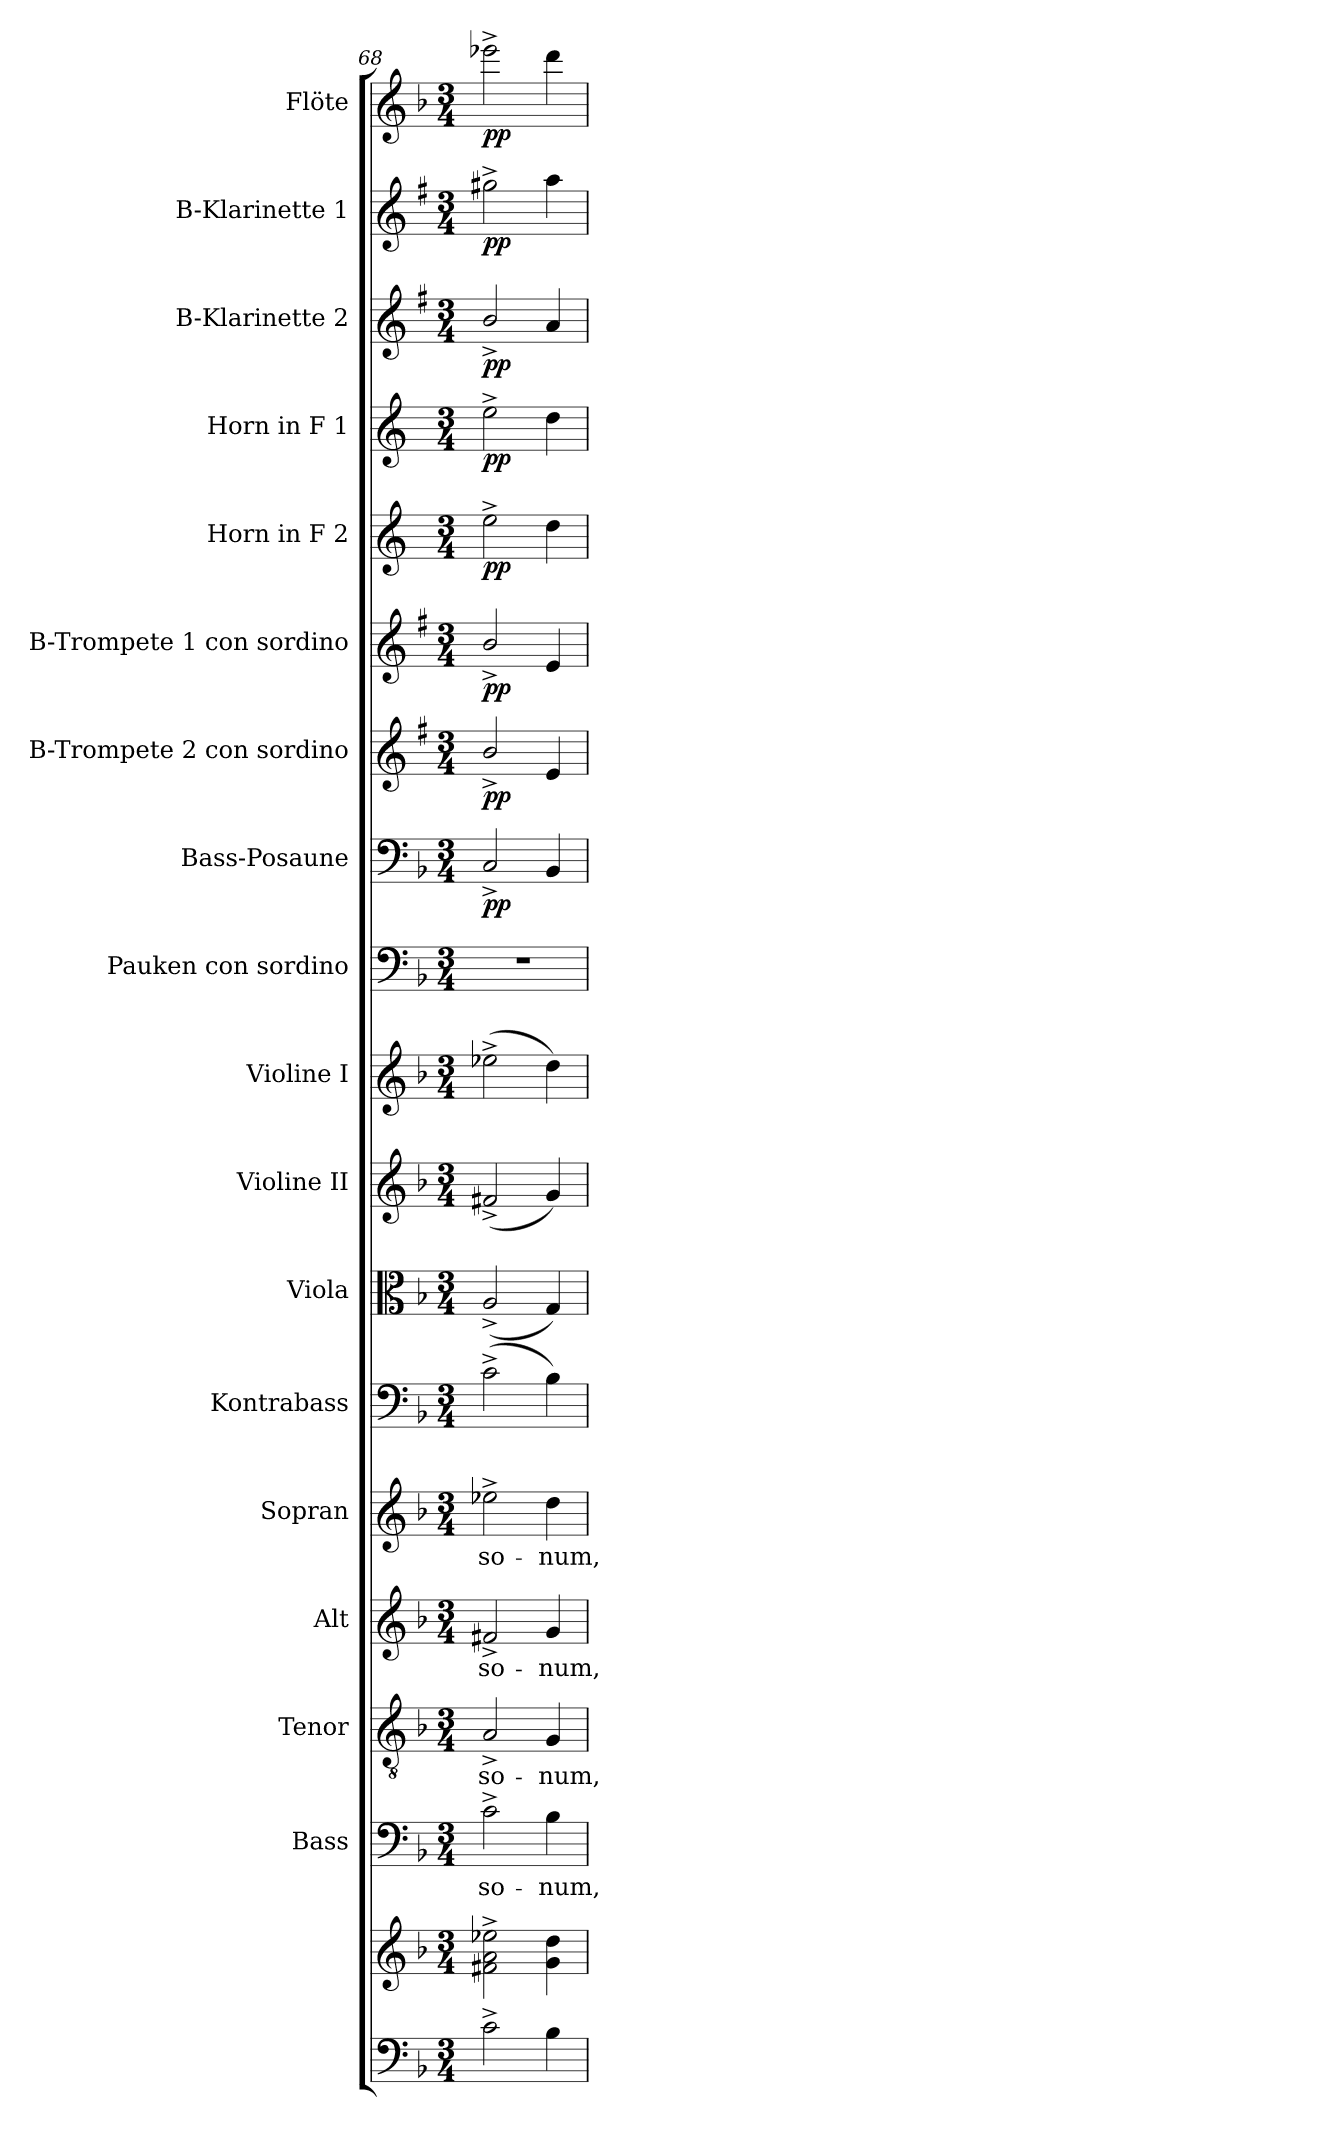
**kern	**kern	**kern	**text	**kern	**text	**kern	**text	**kern	**text	**kern	**kern	**kern	**kern	**kern	**kern	**dynam	**kern	**dynam	**kern	**dynam	**kern	**dynam	**kern	**dynam	**kern	**dynam	**kern	**dynam	**kern	**dynam
*part18	*part18	*part17	*part17	*part16	*part16	*part15	*part15	*part14	*part14	*part13	*part12	*part11	*part10	*part9	*part8	*part8	*part7	*part7	*part6	*part6	*part5	*part5	*part4	*part4	*part3	*part3	*part2	*part2	*part1	*part1
*staff19	*staff18	*staff17	*staff17	*staff16	*staff16	*staff15	*staff15	*staff14	*staff14	*staff13	*staff12	*staff11	*staff10	*staff9	*staff8	*staff8	*staff7	*staff7	*staff6	*staff6	*staff5	*staff5	*staff4	*staff4	*staff3	*staff3	*staff2	*staff2	*staff1	*staff1
*	*	*I"Bass	*	*I"Tenor	*	*I"Alt	*	*I"Sopran	*	*I"Kontrabass	*I"Viola	*I"Violine II	*I"Violine I	*I"Pauken con sordino	*I"Bass-Posaune	*	*I"B-Trompete 2 con sordino	*	*I"B-Trompete 1 con sordino	*	*I"Horn in F 2	*	*I"Horn in F 1	*	*I"B-Klarinette 2	*	*I"B-Klarinette 1	*	*I"Flöte	*
*	*	*I'B.	*	*I'T.	*	*I'A.	*	*I'S.	*	*I'Kb.	*I'Vla.	*I'Vl. II	*I'Vl. I	*I'Pk.	*I'B. Pos.	*	*I'B Trp. 2	*	*I'B Trp. 1	*	*	*	*	*	*I'B Kl. 2	*	*I'B Kl. 1	*	*I'Fl.	*
*clefF4	*clefG2	*clefF4	*	*clefGv2	*	*clefG2	*	*clefG2	*	*clefF4	*clefC3	*clefG2	*clefG2	*clefF4	*clefF4	*	*clefG2	*	*clefG2	*	*clefG2	*	*clefG2	*	*clefG2	*	*clefG2	*	*clefG2	*
*	*	*	*	*	*	*	*	*	*	*ITrd7c12	*	*	*	*	*	*	*ITrd1c2	*	*ITrd1c2	*	*ITrd4c7	*	*ITrd4c7	*	*ITrd1c2	*	*ITrd1c2	*	*	*
*k[b-]	*k[b-]	*k[b-]	*	*k[b-]	*	*k[b-]	*	*k[b-]	*	*k[b-]	*k[b-]	*k[b-]	*k[b-]	*k[b-]	*k[b-]	*	*k[b-]	*	*k[b-]	*	*k[b-]	*	*k[b-]	*	*k[b-]	*	*k[b-]	*	*k[b-]	*
*F:	*F:	*F:	*	*F:	*	*F:	*	*F:	*	*F:	*F:	*F:	*F:	*F:	*F:	*	*F:	*	*F:	*	*F:	*	*F:	*	*F:	*	*F:	*	*F:	*
*M3/4	*M3/4	*M3/4	*	*M3/4	*	*M3/4	*	*M3/4	*	*M3/4	*M3/4	*M3/4	*M3/4	*M3/4	*M3/4	*	*M3/4	*	*M3/4	*	*M3/4	*	*M3/4	*	*M3/4	*	*M3/4	*	*M3/4	*
=68	=68	=68	=68	=68	=68	=68	=68	=68	=68	=68	=68	=68	=68	=68	=68	=68	=68	=68	=68	=68	=68	=68	=68	=68	=68	=68	=68	=68	=68	=68
!	!	!	!LO:LY:b	!	!LO:LY:b	!	!LO:LY:b	!	!LO:LY:b	!	!	!	!	!	!	!LO:DY:b	!	!LO:DY:b	!	!LO:DY:b	!	!LO:DY:b	!	!LO:DY:b	!	!LO:DY:b	!	!LO:DY:b	!	!LO:DY:b
2c^>\	2f#X\^> 2a\^> 2ee-X\^>	2c^>\	so-	2A^>/	so-	2f#X^>/	so-	2ee-X^>\	so-	(>2C^>\	(<2A^</	(<2f#X^</	(>2ee-X^>\	2.r	2C^</	pp	2a^</	pp	2a^</	pp	2a^>\	pp	2a^>\	pp	2a^</	pp	2ff#X^>\	pp	2eee-X^>\	pp
!	!	!	!LO:LY:b	!	!LO:LY:b	!	!LO:LY:b	!	!LO:LY:b	!	!	!	!	!	!	!	!	!	!	!	!	!	!	!	!	!	!	!	!	!
4B-\	4g\ 4dd\	4B-\	-num,	4G/	-num,	4g/	-num,	4dd\	-num,	4BB-\)	4G/)	4g/)	4dd\)	.	4BB-/	.	4d/	.	4d/	.	4g\	.	4g\	.	4g/	.	4gg\	.	4ddd\	.
=	=	=	=	=	=	=	=	=	=	=	=	=	=	=	=	=	=	=	=	=	=	=	=	=	=	=	=	=	=	=
*-	*-	*-	*-	*-	*-	*-	*-	*-	*-	*-	*-	*-	*-	*-	*-	*-	*-	*-	*-	*-	*-	*-	*-	*-	*-	*-	*-	*-	*-	*-
